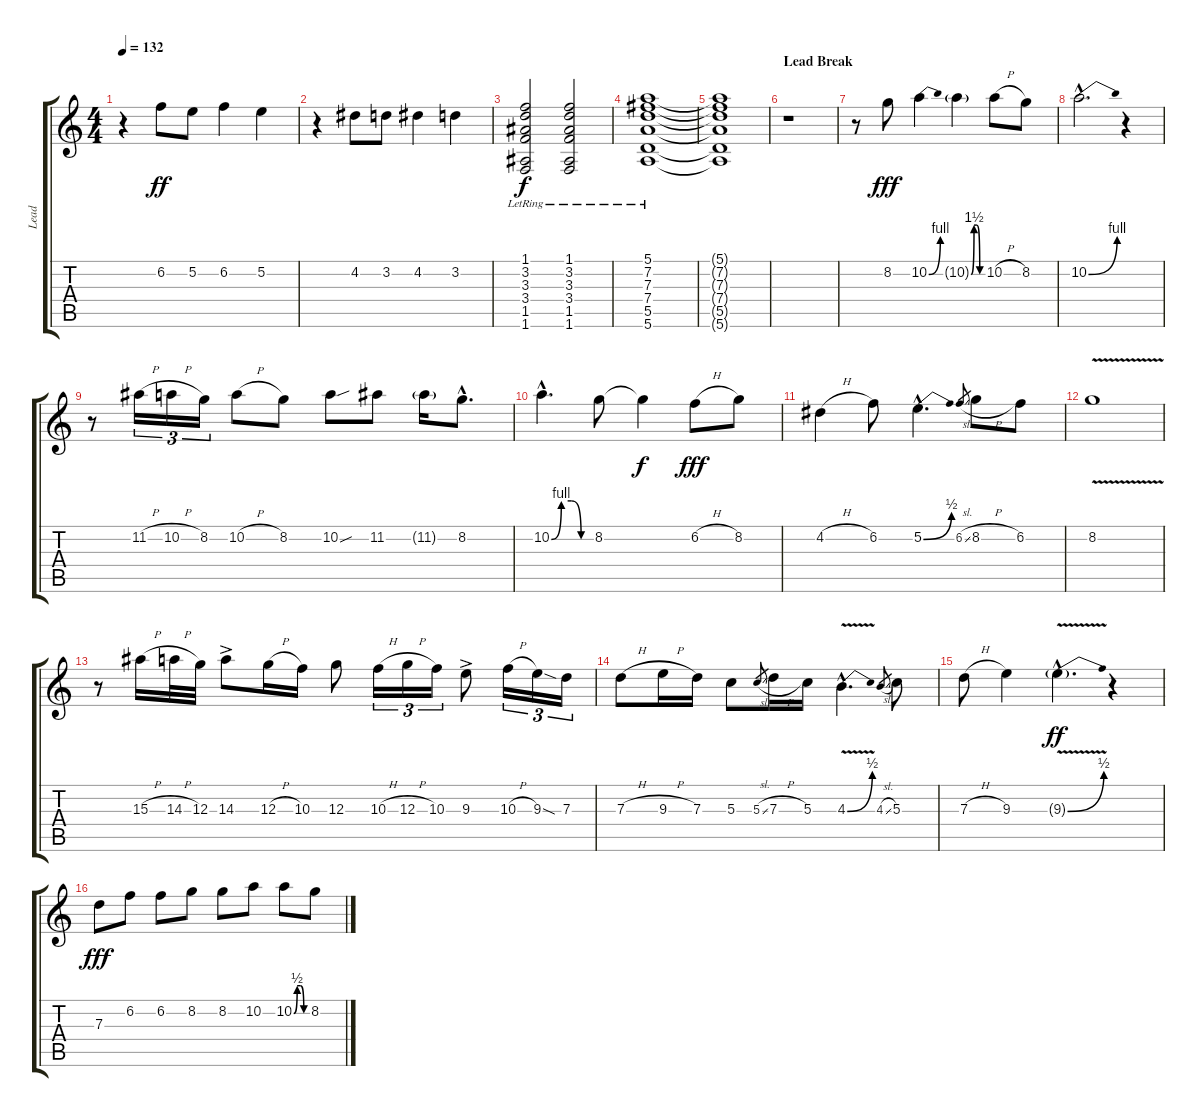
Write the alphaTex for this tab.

\track ("Lead" "Lead") {instrument distortionguitar}
\staff {score tabs}
\tuning (E4 B3 G3 D3 A2 E2) {hide}
\ts (4 4)
\tempo 132
\clef g2
\ks c
r.4{dy ff} 6.2.8 5.2.8 6.2.4 5.2.4 |
r.4 4.2.8 3.2.8 4.2.4 3.2.4 |
(1.1{lr} 3.2{lr} 3.3{lr} 3.4{lr} 1.5{lr} 1.6{lr}).2{dy f volume 11} (1.1{lr} 3.2{lr} 3.3{lr} 3.4{lr} 1.5{lr} 1.6{lr}).2 |
(5.1{lr} 7.2{lr} 7.3{lr} 7.4{lr} 5.5{lr} 5.6{lr}).1 |
(5.1{t} 7.2{t} 7.3{t} 7.4{t} 5.5{t} 5.6{t}).1 |
\section ("" "Lead Break")
r.1 |
r.8{volume 16} 8.2.8{dy fff} 10.2{be (bend 0 0 60 4)}.4 10.2{be (custom 0 0 15 6 30 6 45 0 60 0) g}.4 10.2{h}.8 8.2.8 |
10.2{be (bend 0 0 60 4) hac}.2{d} r.4 |
r.8 11.2{h}.16{tu (3 2)} 10.2{h}.16{tu (3 2)} 8.2.16{tu (3 2)} 10.2{h}.8 8.2.8 10.2{sou}.8 11.2.8 11.2{g}.16 8.2{hac}.8{d} |
10.2{be (custom 0 0 15 4 30 4 45 0 60 0) hac}.4{d} 8.2.8 8.2{t}.4{dy f} 6.2{h}.8{dy fff} 8.2.8 |
4.2{h}.4 6.2.8 5.2{be (bend 0 0 60 2) hac}.4{d} 6.2{sl}.8{gr} 8.2{h}.8 6.2.8 |
8.2{v}.1 |
r.8 15.3{h}.16 14.3{h}.32 12.3.32 14.3{ac}.8 12.3{h}.16 10.3.16 12.3.8 10.3{h}.16{tu (3 2)} 12.3{h}.16{tu (3 2)} 10.3.16{tu (3 2)} 9.3{ac}.8 10.3{h}.16{tu (3 2)} 9.3{sod}.16{tu (3 2)} 7.3.16{tu (3 2)} |
7.3{h}.8 9.3{h}.16 7.3.16 5.3.8 5.3{sl}.8{gr} 7.3{h}.16 5.3.16 4.3{be (bend 0 0 60 2) v hac}.4{d} 4.3{sl}.8{gr} 5.3.8 |
7.3{h}.8 9.3.4 9.3{be (bend 0 0 60 2) v g hac}.4{d dy ff} r.4 |
7.3.8{dy fff} 6.2.8 6.2.8 8.2.8 8.2.8 10.2.8 10.2{be (custom 0 0 15 2 30 2 45 0 60 0)}.8 8.2.8
